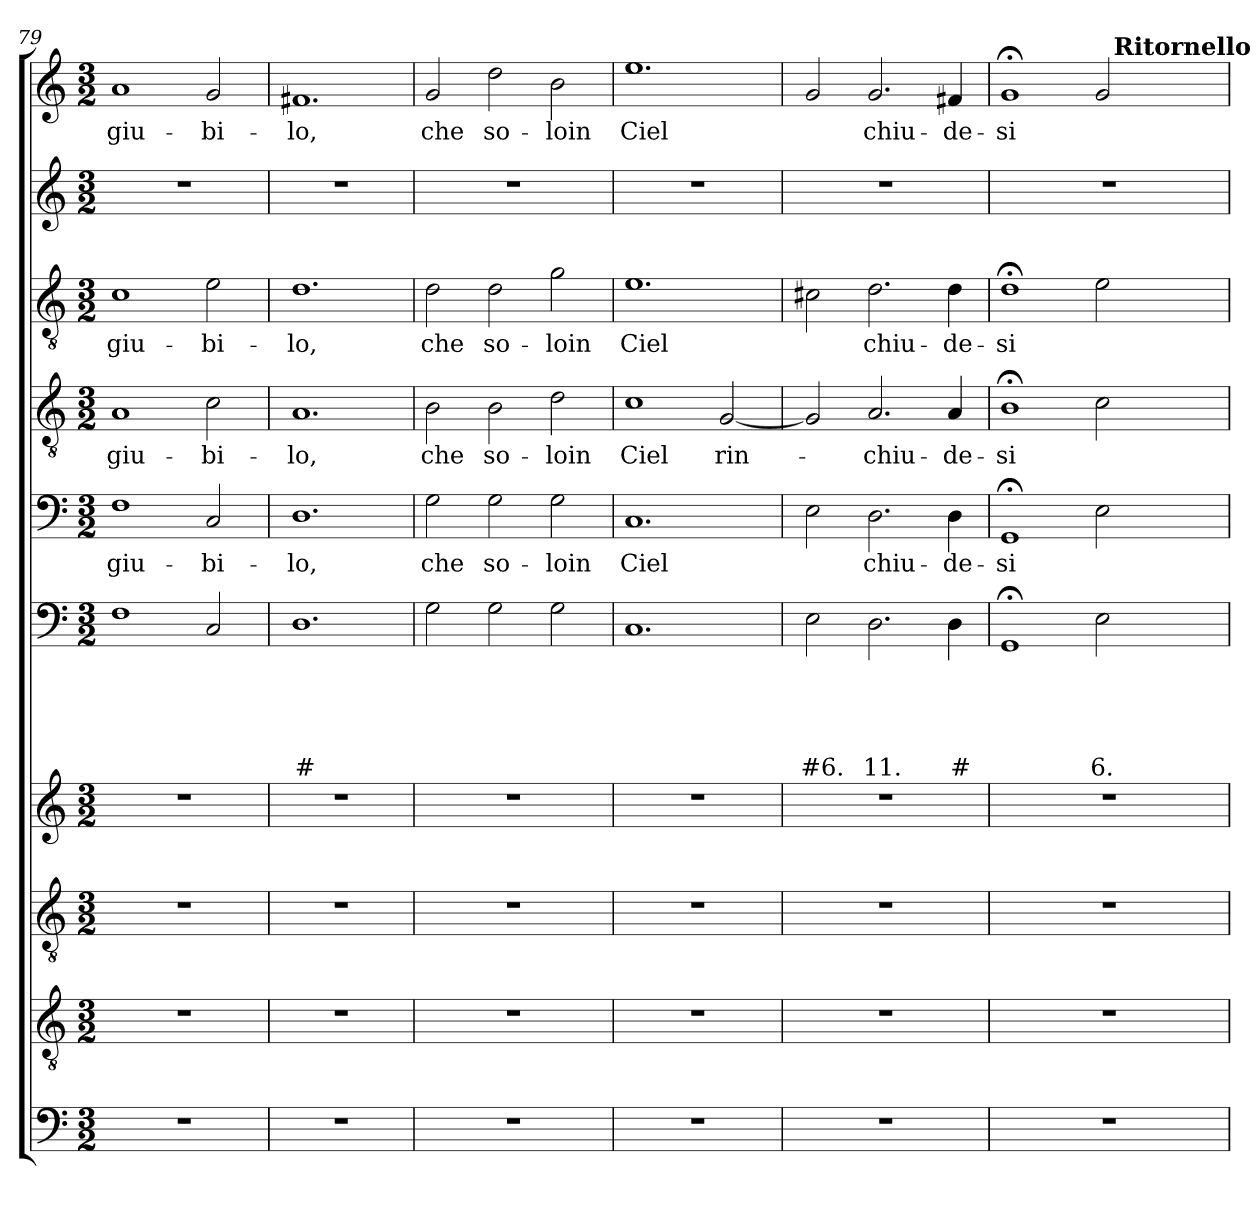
**kern	**kern	**kern	**kern	**kern	**text	**text	**text	**text	**text	**kern	**text	**kern	**text	**kern	**text	**kern	**kern	**text
*part10	*part9	*part8	*part7	*part6	*part6	*part6	*part6	*part6	*part6	*part5	*part5	*part4	*part4	*part3	*part3	*part2	*part1	*part1
*staff10	*staff9	*staff8	*staff7	*staff6	*staff6	*staff6	*staff6	*staff6	*staff6	*staff5	*staff5	*staff4	*staff4	*staff3	*staff3	*staff2	*staff1	*staff1
!!LO:LB:g=z
*clefF4	*clefGv2	*clefGv2	*clefG2	*clefF4	*	*	*	*	*	*clefF4	*	*clefGv2	*	*clefGv2	*	*clefG2	*clefG2	*
*k[]	*k[]	*k[]	*k[]	*k[]	*	*	*	*	*	*k[]	*	*k[]	*	*k[]	*	*k[]	*k[]	*
*C:	*C:	*C:	*C:	*C:	*	*	*	*	*	*C:	*	*C:	*	*C:	*	*C:	*C:	*
*M3/2	*M3/2	*M3/2	*M3/2	*M3/2	*	*	*	*	*	*M3/2	*	*M3/2	*	*M3/2	*	*M3/2	*M3/2	*
=79	=79	=79	=79	=79	=79	=79	=79	=79	=79	=79	=79	=79	=79	=79	=79	=79	=79	=79
1.r	1.r	1.r	1.r	1F	.	.	.	.	.	1F	giu-	1A	giu-	1c	giu-	1.r	1a	giu-
.	.	.	.	2C/	.	.	.	.	.	2C/	-bi-	2c\	-bi-	2e\	-bi-	.	2g/	-bi-
=80	=80	=80	=80	=80	=80	=80	=80	=80	=80	=80	=80	=80	=80	=80	=80	=80	=80	=80
1.r	1.r	1.r	1.r	1.D	.	.	.	.	#	1.D	-lo,	1.A	-lo,	1.d	-lo,	1.r	1.f#X	-lo,
=81	=81	=81	=81	=81	=81	=81	=81	=81	=81	=81	=81	=81	=81	=81	=81	=81	=81	=81
1.r	1.r	1.r	1.r	2G\	.	.	.	.	.	2G\	che	2B\	che	2d\	che	1.r	2g/	che
.	.	.	.	2G\	.	.	.	.	.	2G\	so-	2B\	so-	2d\	so-	.	2dd\	so-
.	.	.	.	2G\	.	.	.	.	.	2G\	-loin	2d\	-loin	2g\	-loin	.	2b\	-loin
=82	=82	=82	=82	=82	=82	=82	=82	=82	=82	=82	=82	=82	=82	=82	=82	=82	=82	=82
1.r	1.r	1.r	1.r	1.C	.	.	.	.	.	1.C	Ciel	1c	Ciel	1.e	Ciel	1.r	1.ee	Ciel
.	.	.	.	.	.	.	.	.	.	.	.	[2G/	rin-	.	.	.	.	.
=83	=83	=83	=83	=83	=83	=83	=83	=83	=83	=83	=83	=83	=83	=83	=83	=83	=83	=83
1.r	1.r	1.r	1.r	2E\	.	.	.	.	#6.	2E\	.	2G/]	.	2c#X\	.	1.r	2g/	.
.	.	.	.	2.D\	.	.	.	.	11.	2.D\	chiu-	2.A/	-chiu-	2.d\	chiu-	.	2.g/	chiu-
.	.	.	.	4D\	.	.	.	.	#	4D\	-de-	4A/	-de-	4d\	-de-	.	4f#X/	-de-
=84	=84	=84	=84	=84	=84	=84	=84	=84	=84	=84	=84	=84	=84	=84	=84	=84	=84	=84
*	*	*	*	*	*	*	*	*	*	*	*	*	*	*	*	*	*^	*
1.r	1.r	1.r	1.r	1GG;<	.	.	.	.	.	1GG;<	-si	1B;<	-si	1d;<	-si	1.r	1g;<	1ryy	-si
.	.	.	.	2E\	.	.	.	.	6.	2E\	.	2c\	.	2e\	.	.	2g/	16ryy	.
!	!	!	!	!	!	!	!	!	!	!	!	!	!	!	!	!	!	!LO:TX:a:B:t=Ritornello	!
.	.	.	.	.	.	.	.	.	.	.	.	.	.	.	.	.	.	4..ryy	.
*	*	*	*	*	*	*	*	*	*	*	*	*	*	*	*	*	*v	*v	*
=	=	=	=	=	=	=	=	=	=	=	=	=	=	=	=	=	=	=
*-	*-	*-	*-	*-	*-	*-	*-	*-	*-	*-	*-	*-	*-	*-	*-	*-	*-	*-
